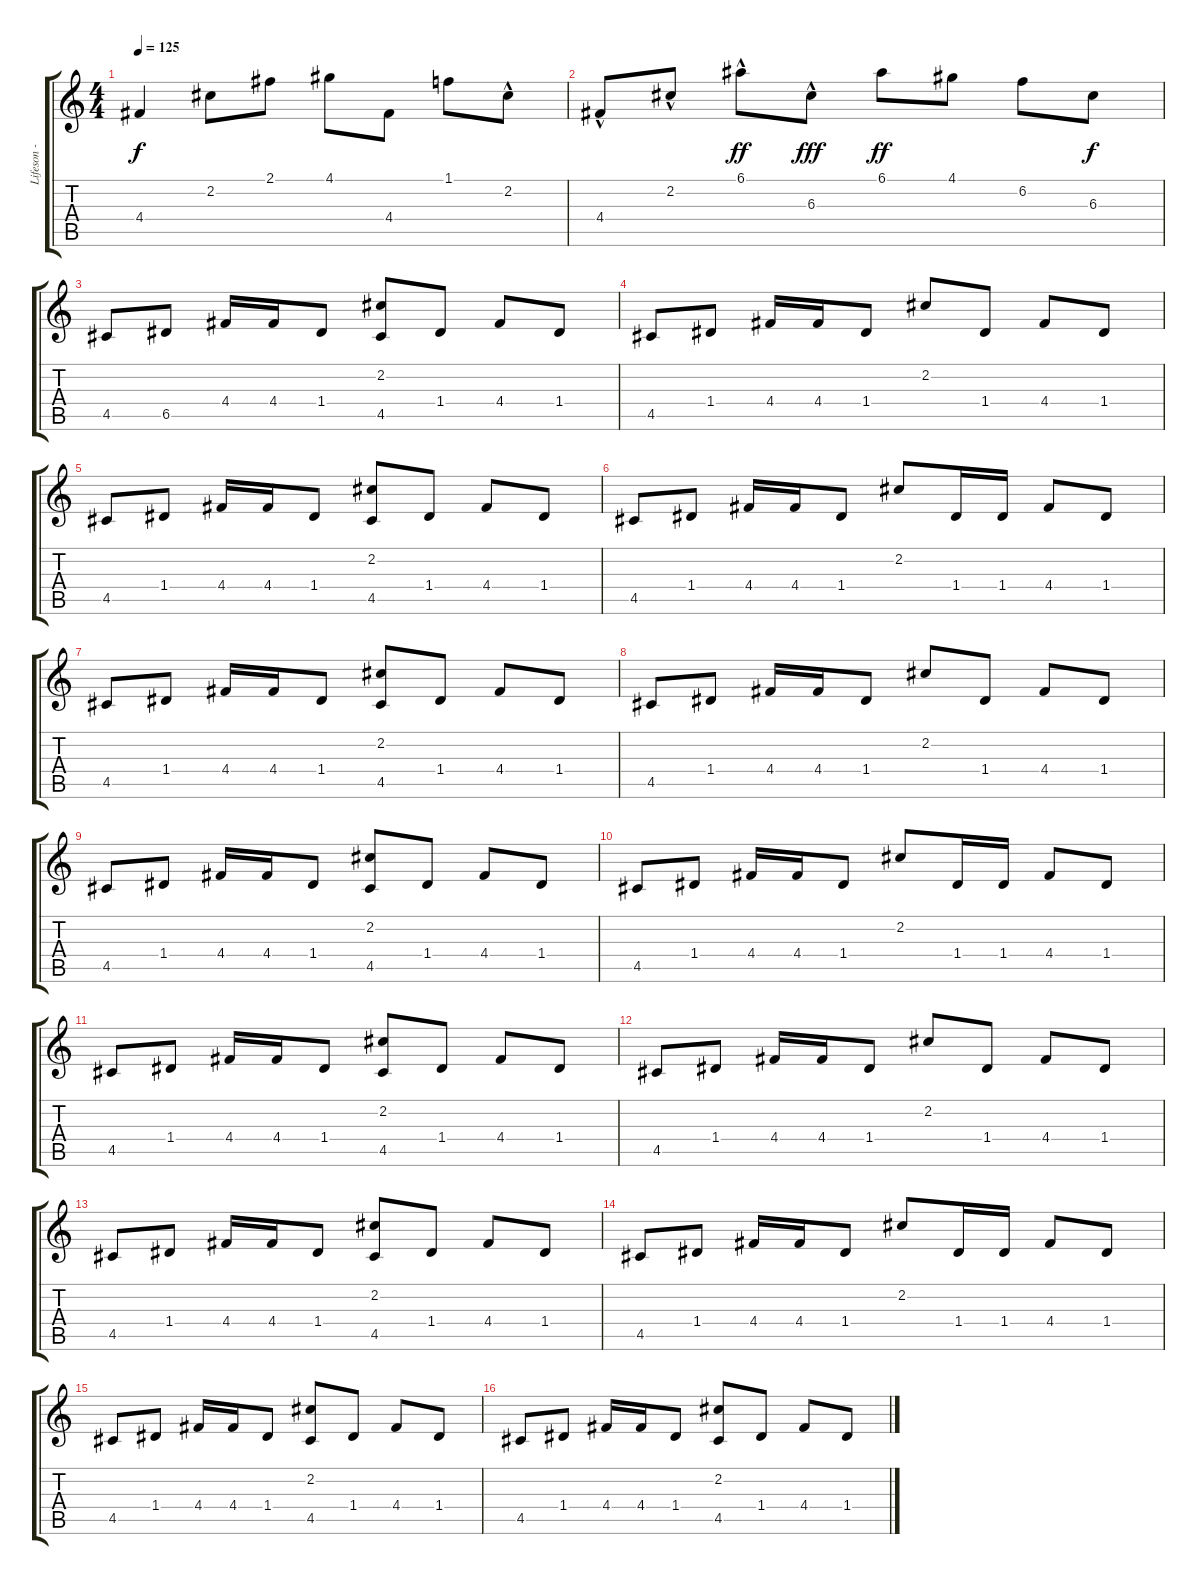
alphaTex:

\track ("Lifeson - Guitarra1" "Lifeson - ") {instrument acousticguitarsteel}
\staff {score tabs}
\tuning (E4 B3 G3 D3 A2 E2) {hide}
\ts (4 4)
\tempo 125
\clef g2
\ks c
4.4.4{dy f} 2.2.8 2.1.8 4.1.8 4.4.8 1.1.8 2.2{hac}.8 |
4.4{hac}.8 2.2{hac}.8 6.1{hac}.8{dy ff} 6.3{hac}.8{dy fff} 6.1.8{dy ff} 4.1.8 6.2.8 6.3.8{dy f} |
4.5.8 6.5.8 4.4.16 4.4.16 1.4.8 (2.2 4.5).8 1.4.8 4.4.8 1.4.8 |
4.5.8 1.4.8 4.4.16 4.4.16 1.4.8 2.2.8 1.4.8 4.4.8 1.4.8 |
4.5.8 1.4.8 4.4.16 4.4.16 1.4.8 (2.2 4.5).8 1.4.8 4.4.8 1.4.8 |
4.5.8 1.4.8 4.4.16 4.4.16 1.4.8 2.2.8 1.4.16 1.4.16 4.4.8 1.4.8 |
4.5.8 1.4.8 4.4.16 4.4.16 1.4.8 (2.2 4.5).8 1.4.8 4.4.8 1.4.8 |
4.5.8 1.4.8 4.4.16 4.4.16 1.4.8 2.2.8 1.4.8 4.4.8 1.4.8 |
4.5.8 1.4.8 4.4.16 4.4.16 1.4.8 (2.2 4.5).8 1.4.8 4.4.8 1.4.8 |
4.5.8 1.4.8 4.4.16 4.4.16 1.4.8 2.2.8 1.4.16 1.4.16 4.4.8 1.4.8 |
4.5.8 1.4.8 4.4.16 4.4.16 1.4.8 (2.2 4.5).8 1.4.8 4.4.8 1.4.8 |
4.5.8 1.4.8 4.4.16 4.4.16 1.4.8 2.2.8 1.4.8 4.4.8 1.4.8 |
4.5.8 1.4.8 4.4.16 4.4.16 1.4.8 (2.2 4.5).8 1.4.8 4.4.8 1.4.8 |
4.5.8 1.4.8 4.4.16 4.4.16 1.4.8 2.2.8 1.4.16 1.4.16 4.4.8 1.4.8 |
4.5.8 1.4.8 4.4.16 4.4.16 1.4.8 (2.2 4.5).8 1.4.8 4.4.8 1.4.8 |
4.5.8 1.4.8 4.4.16 4.4.16 1.4.8 (2.2 4.5).8 1.4.8 4.4.8 1.4.8
